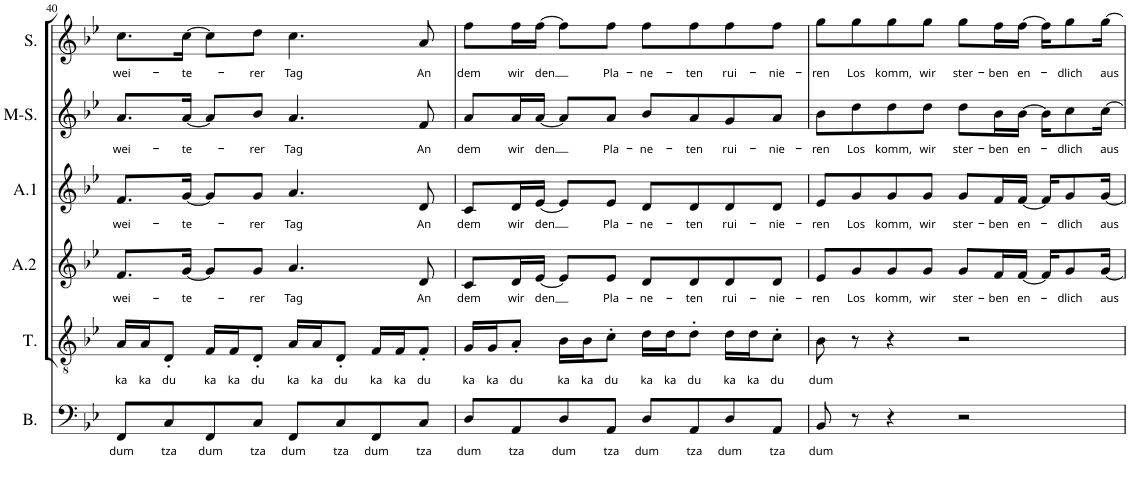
**kern	**text	**kern	**text	**kern	**text	**kern	**text	**kern	**text	**kern	**text
*part6	*part6	*part5	*part5	*part4	*part4	*part3	*part3	*part2	*part2	*part1	*part1
*staff6	*staff6	*staff5	*staff5	*staff4	*staff4	*staff3	*staff3	*staff2	*staff2	*staff1	*staff1
*I"Bass	*	*I"Tenor	*	*I"Alt2	*	*I"Alt1	*	*I"Mezzo-soprano	*	*I"Soprano	*
*I'B.	*	*I'T.	*	*I'A.2	*	*I'A.1	*	*I'M-S.	*	*I'S.	*
!!LO:PB:g=z
*clefF4	*	*clefGv2	*	*clefG2	*	*clefG2	*	*clefG2	*	*clefG2	*
*	*	*Trd7c12	*	*	*	*	*	*	*	*	*
*k[b-e-]	*	*k[b-e-]	*	*k[b-e-]	*	*k[b-e-]	*	*k[b-e-]	*	*k[b-e-]	*
*g:	*	*g:	*	*g:	*	*g:	*	*g:	*	*g:	*
*M4/4	*	*M4/4	*	*M4/4	*	*M4/4	*	*M4/4	*	*M4/4	*
=40	=40	=40	=40	=40	=40	=40	=40	=40	=40	=40	=40
!	!LO:LY:b	!	!LO:LY:b	!	!LO:LY:b	!	!LO:LY:b	!	!LO:LY:b	!	!LO:LY:b
8FF/L	dum	16A/LL	ka	8.f/L	wei-	8.f/L	wei-	8.a/L	wei-	8.cc\L	wei-
!	!	!	!LO:LY:b	!	!	!	!	!	!	!	!
.	.	16A/J	ka	.	.	.	.	.	.	.	.
!	!LO:LY:b	!	!LO:LY:b	!	!	!	!	!	!	!	!
8C/	tza	8D'/J	du	.	.	.	.	.	.	.	.
!	!	!	!	!	!LO:LY:b	!	!LO:LY:b	!	!LO:LY:b	!	!LO:LY:b
.	.	.	.	[16g/Jk	-te-	[16g/Jk	-te-	[16a/Jk	-te-	[16cc\Jk	-te-
!	!LO:LY:b	!	!LO:LY:b	!	!	!	!	!	!	!	!
8FF/	dum	16F/LL	ka	8g/L]	.	8g/L]	.	8a/L]	.	8cc\L]	.
!	!	!	!LO:LY:b	!	!	!	!	!	!	!	!
.	.	16F/J	ka	.	.	.	.	.	.	.	.
!	!LO:LY:b	!	!LO:LY:b	!	!LO:LY:b	!	!LO:LY:b	!	!LO:LY:b	!	!LO:LY:b
8C/J	tza	8D'/J	du	8g/J	-rer	8g/J	-rer	8b-/J	-rer	8dd\J	-rer
!	!LO:LY:b	!	!LO:LY:b	!	!LO:LY:b	!	!LO:LY:b	!	!LO:LY:b	!	!LO:LY:b
8FF/L	dum	16A/LL	ka	4.a/	Tag	4.a/	Tag	4.a/	Tag	4.cc\	Tag
!	!	!	!LO:LY:b	!	!	!	!	!	!	!	!
.	.	16A/J	ka	.	.	.	.	.	.	.	.
!	!LO:LY:b	!	!LO:LY:b	!	!	!	!	!	!	!	!
8C/	tza	8D'/J	du	.	.	.	.	.	.	.	.
!	!LO:LY:b	!	!LO:LY:b	!	!	!	!	!	!	!	!
8FF/	dum	16F/LL	ka	.	.	.	.	.	.	.	.
!	!	!	!LO:LY:b	!	!	!	!	!	!	!	!
.	.	16F/J	ka	.	.	.	.	.	.	.	.
!	!LO:LY:b	!	!LO:LY:b	!	!LO:LY:b	!	!LO:LY:b	!	!LO:LY:b	!	!LO:LY:b
8C/J	tza	8F'/J	du	8d/	An	8d/	An	8f/	An	8a/	An
=41	=41	=41	=41	=41	=41	=41	=41	=41	=41	=41	=41
!	!LO:LY:b	!	!LO:LY:b	!	!LO:LY:b	!	!LO:LY:b	!	!LO:LY:b	!	!LO:LY:b
8D/L	dum	16G/LL	ka	8c/L	dem	8c/L	dem	8a/L	dem	8ff\L	dem
!	!	!	!LO:LY:b	!	!	!	!	!	!	!	!
.	.	16G/J	ka	.	.	.	.	.	.	.	.
!	!LO:LY:b	!	!LO:LY:b	!	!LO:LY:b	!	!LO:LY:b	!	!LO:LY:b	!	!LO:LY:b
8AA/	tza	8A'/J	du	16d/L	wir	16d/L	wir	16a/L	wir	16ff\L	wir
!	!	!	!	!	!LO:LY:b	!	!LO:LY:b	!	!LO:LY:b	!	!LO:LY:b
.	.	.	.	[16e-/JJ	den	[16e-/JJ	den	[16a/JJ	den	[16ff\JJ	den
!	!LO:LY:b	!	!LO:LY:b	!	!	!	!	!	!	!	!
8D/	dum	16B-\LL	ka	8e-/L]	.	8e-/L]	.	8a/L]	.	8ff\L]	.
!	!	!	!LO:LY:b	!	!	!	!	!	!	!	!
.	.	16B-\J	ka	.	.	.	.	.	.	.	.
!	!LO:LY:b	!	!LO:LY:b	!	!LO:LY:b	!	!LO:LY:b	!	!LO:LY:b	!	!LO:LY:b
8AA/J	tza	8c'\J	du	8e-/J	Pla-	8e-/J	Pla-	8a/J	Pla-	8ff\J	Pla-
!	!LO:LY:b	!	!LO:LY:b	!	!LO:LY:b	!	!LO:LY:b	!	!LO:LY:b	!	!LO:LY:b
8D/L	dum	16d\LL	ka	8d/L	-ne-	8d/L	-ne-	8b-/L	-ne-	8ff\L	-ne-
!	!	!	!LO:LY:b	!	!	!	!	!	!	!	!
.	.	16d\J	ka	.	.	.	.	.	.	.	.
!	!LO:LY:b	!	!LO:LY:b	!	!LO:LY:b	!	!LO:LY:b	!	!LO:LY:b	!	!LO:LY:b
8AA/	tza	8d'\J	du	8d/	-ten	8d/	-ten	8a/	-ten	8ff\	-ten
!	!LO:LY:b	!	!LO:LY:b	!	!LO:LY:b	!	!LO:LY:b	!	!LO:LY:b	!	!LO:LY:b
8D/	dum	16d\LL	ka	8d/	rui-	8d/	rui-	8g/	rui-	8ff\	rui-
!	!	!	!LO:LY:b	!	!	!	!	!	!	!	!
.	.	16d\J	ka	.	.	.	.	.	.	.	.
!	!LO:LY:b	!	!LO:LY:b	!	!LO:LY:b	!	!LO:LY:b	!	!LO:LY:b	!	!LO:LY:b
8AA/J	tza	8c'\J	du	8d/J	-nie-	8d/J	-nie-	8a/J	-nie-	8ff\J	-nie-
=42	=42	=42	=42	=42	=42	=42	=42	=42	=42	=42	=42
!	!LO:LY:b	!	!LO:LY:b	!	!LO:LY:b	!	!LO:LY:b	!	!LO:LY:b	!	!LO:LY:b
8BB-/	dum	8B-\	dum	8e-/L	-ren	8e-/L	-ren	8b-\L	-ren	8gg\L	-ren
!	!	!	!	!	!LO:LY:b	!	!LO:LY:b	!	!LO:LY:b	!	!LO:LY:b
8r	.	8r	.	8g/	Los	8g/	Los	8dd\	Los	8gg\	Los
!	!	!	!	!	!LO:LY:b	!	!LO:LY:b	!	!LO:LY:b	!	!LO:LY:b
4r	.	4r	.	8g/	komm,	8g/	komm,	8dd\	komm,	8gg\	komm,
!	!	!	!	!	!LO:LY:b	!	!LO:LY:b	!	!LO:LY:b	!	!LO:LY:b
.	.	.	.	8g/J	wir	8g/J	wir	8dd\J	wir	8gg\J	wir
!	!	!	!	!	!LO:LY:b	!	!LO:LY:b	!	!LO:LY:b	!	!LO:LY:b
2r	.	2r	.	8g/L	ster-	8g/L	ster-	8dd\L	ster-	8gg\L	ster-
!	!	!	!	!	!LO:LY:b	!	!LO:LY:b	!	!LO:LY:b	!	!LO:LY:b
.	.	.	.	16f/L	-ben	16f/L	-ben	16b-\L	-ben	16ff\L	-ben
!	!	!	!	!	!LO:LY:b	!	!LO:LY:b	!	!LO:LY:b	!	!LO:LY:b
.	.	.	.	[16f/JJ	en-	[16f/JJ	en-	[16b-\JJ	en-	[16ff\JJ	en-
.	.	.	.	16f/KL]	.	16f/KL]	.	16b-\KL]	.	16ff\KL]	.
!	!	!	!	!	!LO:LY:b	!	!LO:LY:b	!	!LO:LY:b	!	!LO:LY:b
.	.	.	.	8g/	-dlich	8g/	-dlich	8cc\	-dlich	8gg\	-dlich
!	!	!	!	!	!LO:LY:b	!	!LO:LY:b	!	!LO:LY:b	!	!LO:LY:b
.	.	.	.	[16g/Jk	aus	[16g/Jk	aus	[16cc\Jk	aus	[16gg\Jk	aus
=	=	=	=	=	=	=	=	=	=	=	=
*-	*-	*-	*-	*-	*-	*-	*-	*-	*-	*-	*-
